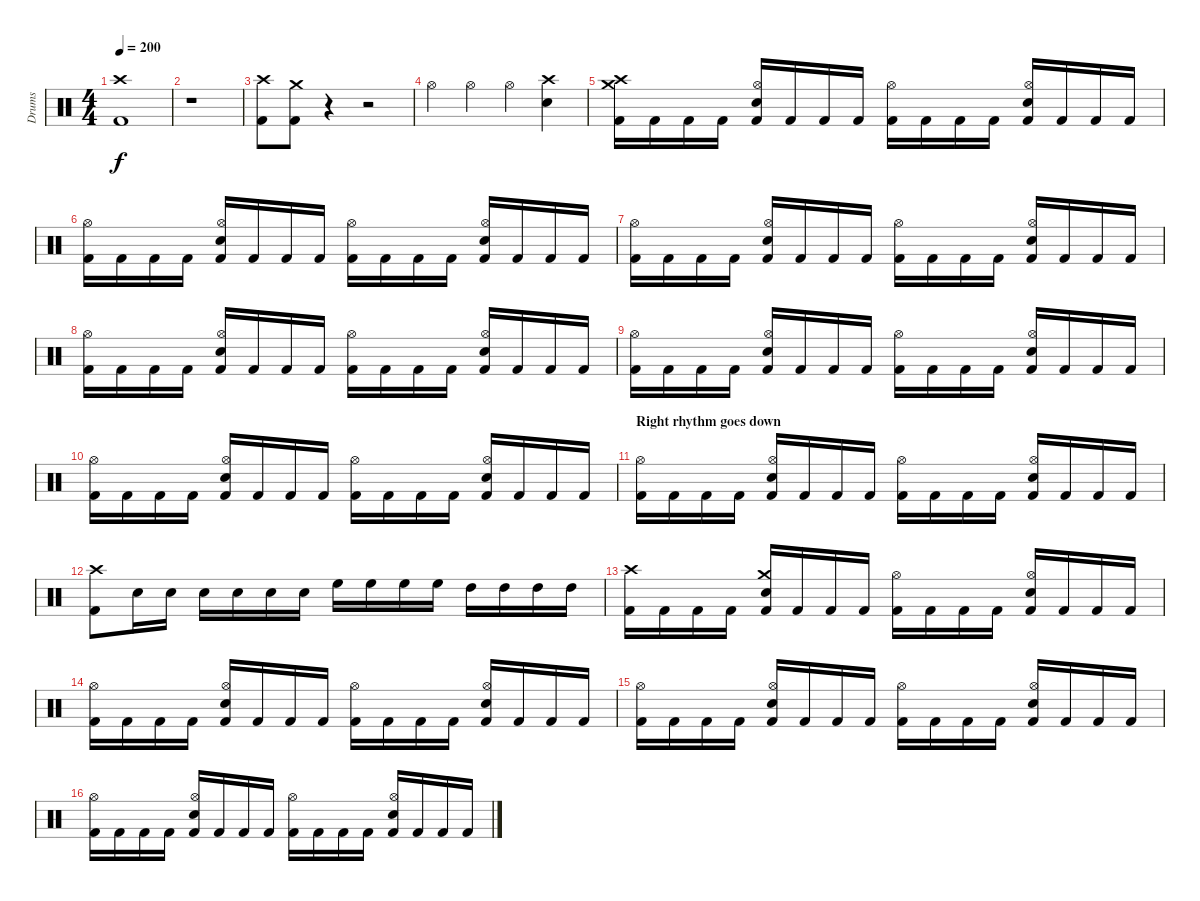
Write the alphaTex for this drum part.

\track ("Drums" "Drums") {instrument percussion}
\staff {score}
\articulation defaults
\ts (4 4)
\tempo 200
\clef neutral
\ks c
("Crash high (hit)" "Kick (hit) 2").1{dy f} |
r.1 |
("Crash high (hit)" "Kick (hit) 2").8 ("Crash medium (hit)" "Kick (hit) 2").8 r.4 r.2 |
"Hi-Hat (open)".4 "Hi-Hat (open)".4 "Hi-Hat (open)".4 ("Crash high (hit)" "Electric Snare (hit)").4 |
("Crash medium (hit)" "Crash high (hit)" "Kick (hit) 2").16 "Kick (hit) 2".16 "Kick (hit) 2".16 "Kick (hit) 2".16 ("Hi-Hat (open)" "Electric Snare (hit)" "Kick (hit) 2").16 "Kick (hit) 2".16 "Kick (hit) 2".16 "Kick (hit) 2".16 ("Hi-Hat (open)" "Kick (hit) 2").16 "Kick (hit) 2".16 "Kick (hit) 2".16 "Kick (hit) 2".16 ("Hi-Hat (open)" "Electric Snare (hit)" "Kick (hit) 2").16 "Kick (hit) 2".16 "Kick (hit) 2".16 "Kick (hit) 2".16 |
("Hi-Hat (open)" "Kick (hit) 2").16 "Kick (hit) 2".16 "Kick (hit) 2".16 "Kick (hit) 2".16 ("Hi-Hat (open)" "Electric Snare (hit)" "Kick (hit) 2").16 "Kick (hit) 2".16 "Kick (hit) 2".16 "Kick (hit) 2".16 ("Hi-Hat (open)" "Kick (hit) 2").16 "Kick (hit) 2".16 "Kick (hit) 2".16 "Kick (hit) 2".16 ("Hi-Hat (open)" "Electric Snare (hit)" "Kick (hit) 2").16 "Kick (hit) 2".16 "Kick (hit) 2".16 "Kick (hit) 2".16 |
("Hi-Hat (open)" "Kick (hit) 2").16 "Kick (hit) 2".16 "Kick (hit) 2".16 "Kick (hit) 2".16 ("Hi-Hat (open)" "Electric Snare (hit)" "Kick (hit) 2").16 "Kick (hit) 2".16 "Kick (hit) 2".16 "Kick (hit) 2".16 ("Hi-Hat (open)" "Kick (hit) 2").16 "Kick (hit) 2".16 "Kick (hit) 2".16 "Kick (hit) 2".16 ("Hi-Hat (open)" "Electric Snare (hit)" "Kick (hit) 2").16 "Kick (hit) 2".16 "Kick (hit) 2".16 "Kick (hit) 2".16 |
("Hi-Hat (open)" "Kick (hit) 2").16 "Kick (hit) 2".16 "Kick (hit) 2".16 "Kick (hit) 2".16 ("Hi-Hat (open)" "Electric Snare (hit)" "Kick (hit) 2").16 "Kick (hit) 2".16 "Kick (hit) 2".16 "Kick (hit) 2".16 ("Hi-Hat (open)" "Kick (hit) 2").16 "Kick (hit) 2".16 "Kick (hit) 2".16 "Kick (hit) 2".16 ("Hi-Hat (open)" "Electric Snare (hit)" "Kick (hit) 2").16 "Kick (hit) 2".16 "Kick (hit) 2".16 "Kick (hit) 2".16 |
("Hi-Hat (open)" "Kick (hit) 2").16 "Kick (hit) 2".16 "Kick (hit) 2".16 "Kick (hit) 2".16 ("Hi-Hat (open)" "Electric Snare (hit)" "Kick (hit) 2").16 "Kick (hit) 2".16 "Kick (hit) 2".16 "Kick (hit) 2".16 ("Hi-Hat (open)" "Kick (hit) 2").16 "Kick (hit) 2".16 "Kick (hit) 2".16 "Kick (hit) 2".16 ("Hi-Hat (open)" "Electric Snare (hit)" "Kick (hit) 2").16 "Kick (hit) 2".16 "Kick (hit) 2".16 "Kick (hit) 2".16 |
("Hi-Hat (open)" "Kick (hit) 2").16 "Kick (hit) 2".16 "Kick (hit) 2".16 "Kick (hit) 2".16 ("Hi-Hat (open)" "Electric Snare (hit)" "Kick (hit) 2").16 "Kick (hit) 2".16 "Kick (hit) 2".16 "Kick (hit) 2".16 ("Hi-Hat (open)" "Kick (hit) 2").16 "Kick (hit) 2".16 "Kick (hit) 2".16 "Kick (hit) 2".16 ("Hi-Hat (open)" "Electric Snare (hit)" "Kick (hit) 2").16 "Kick (hit) 2".16 "Kick (hit) 2".16 "Kick (hit) 2".16 |
\section ("" "Right rhythm goes down")
("Hi-Hat (open)" "Kick (hit) 2").16 "Kick (hit) 2".16 "Kick (hit) 2".16 "Kick (hit) 2".16 ("Hi-Hat (open)" "Electric Snare (hit)" "Kick (hit) 2").16 "Kick (hit) 2".16 "Kick (hit) 2".16 "Kick (hit) 2".16 ("Hi-Hat (open)" "Kick (hit) 2").16 "Kick (hit) 2".16 "Kick (hit) 2".16 "Kick (hit) 2".16 ("Hi-Hat (open)" "Electric Snare (hit)" "Kick (hit) 2").16 "Kick (hit) 2".16 "Kick (hit) 2".16 "Kick (hit) 2".16 |
("Crash high (hit)" "Kick (hit) 2").8 "Electric Snare (hit)".16 "Electric Snare (hit)".16 "Electric Snare (hit)".16 "Electric Snare (hit)".16 "Electric Snare (hit)".16 "Electric Snare (hit)".16 "High Floor Tom (hit)".16 "High Floor Tom (hit)".16 "High Floor Tom (hit)".16 "High Floor Tom (hit)".16 "High Tom (hit)".16 "High Tom (hit)".16 "High Tom (hit)".16 "High Tom (hit)".16 |
("Crash high (hit)" "Kick (hit) 2").16 "Kick (hit) 2".16 "Kick (hit) 2".16 "Kick (hit) 2".16 ("Crash medium (hit)" "Electric Snare (hit)" "Kick (hit) 2").16 "Kick (hit) 2".16 "Kick (hit) 2".16 "Kick (hit) 2".16 ("Hi-Hat (open)" "Kick (hit) 2").16 "Kick (hit) 2".16 "Kick (hit) 2".16 "Kick (hit) 2".16 ("Hi-Hat (open)" "Electric Snare (hit)" "Kick (hit) 2").16 "Kick (hit) 2".16 "Kick (hit) 2".16 "Kick (hit) 2".16 |
("Hi-Hat (open)" "Kick (hit) 2").16 "Kick (hit) 2".16 "Kick (hit) 2".16 "Kick (hit) 2".16 ("Hi-Hat (open)" "Electric Snare (hit)" "Kick (hit) 2").16 "Kick (hit) 2".16 "Kick (hit) 2".16 "Kick (hit) 2".16 ("Hi-Hat (open)" "Kick (hit) 2").16 "Kick (hit) 2".16 "Kick (hit) 2".16 "Kick (hit) 2".16 ("Hi-Hat (open)" "Electric Snare (hit)" "Kick (hit) 2").16 "Kick (hit) 2".16 "Kick (hit) 2".16 "Kick (hit) 2".16 |
("Hi-Hat (open)" "Kick (hit) 2").16 "Kick (hit) 2".16 "Kick (hit) 2".16 "Kick (hit) 2".16 ("Hi-Hat (open)" "Electric Snare (hit)" "Kick (hit) 2").16 "Kick (hit) 2".16 "Kick (hit) 2".16 "Kick (hit) 2".16 ("Hi-Hat (open)" "Kick (hit) 2").16 "Kick (hit) 2".16 "Kick (hit) 2".16 "Kick (hit) 2".16 ("Hi-Hat (open)" "Electric Snare (hit)" "Kick (hit) 2").16 "Kick (hit) 2".16 "Kick (hit) 2".16 "Kick (hit) 2".16 |
("Hi-Hat (open)" "Kick (hit) 2").16 "Kick (hit) 2".16 "Kick (hit) 2".16 "Kick (hit) 2".16 ("Hi-Hat (open)" "Electric Snare (hit)" "Kick (hit) 2").16 "Kick (hit) 2".16 "Kick (hit) 2".16 "Kick (hit) 2".16 ("Hi-Hat (open)" "Kick (hit) 2").16 "Kick (hit) 2".16 "Kick (hit) 2".16 "Kick (hit) 2".16 ("Hi-Hat (open)" "Electric Snare (hit)" "Kick (hit) 2").16 "Kick (hit) 2".16 "Kick (hit) 2".16 "Kick (hit) 2".16
